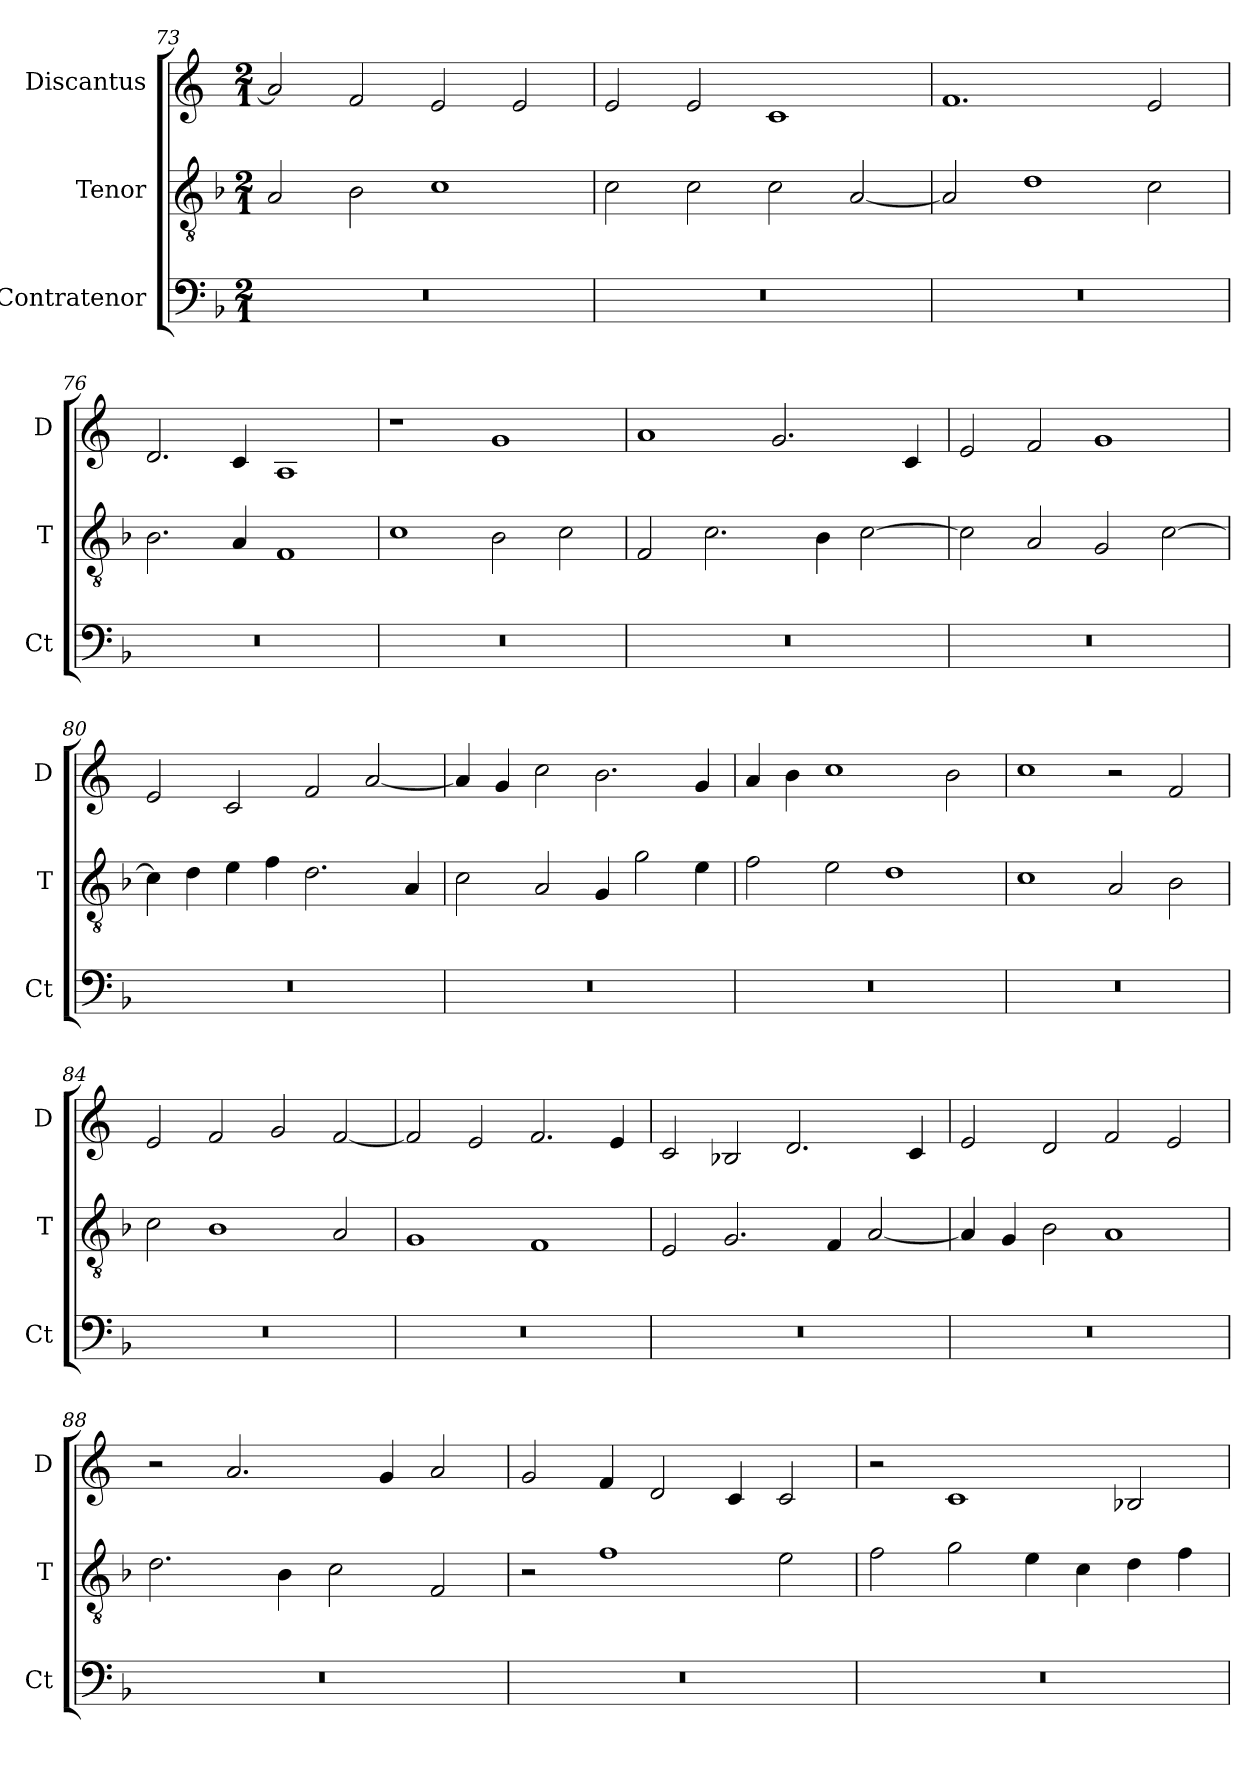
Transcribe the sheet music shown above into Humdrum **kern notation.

**kern	**kern	**kern
*part3	*part2	*part1
*staff3	*staff2	*staff1
*I"Contratenor	*I"Tenor	*I"Discantus
*I'Ct	*I'T	*I'D
*clefF4	*clefGv2	*clefG2
*k[b-]	*k[b-]	*k[]
*M2/1	*M2/1	*M2/1
=73	=73	=73
0r	2A/	2a/]
.	2B-\	2f/
.	1c	2e/
.	.	2e/
=74	=74	=74
0r	2c\	2e/
.	2c\	2e/
.	2c\	1c
.	[2A/	.
=75	=75	=75
0r	2A/]	1.f
.	1d	.
.	2c\	2e/
=76	=76	=76
0r	2.B-\	2.d/
.	4A/	4c/
.	1F	1A
=77	=77	=77
0r	1c	1r
.	2B-\	1g
.	2c\	.
=78	=78	=78
0r	2F/	1a
.	2.c\	.
.	.	2.g/
.	4B-\	.
.	[2c\	.
.	.	4c/
=79	=79	=79
0r	2c\]	2e/
.	2A/	2f/
.	2G/	1g
.	[2c\	.
=80	=80	=80
0r	4c\]	2e/
.	4d\	.
.	4e\	2c/
.	4f\	.
.	2.d\	2f/
.	.	[2a/
.	4A/	.
=81	=81	=81
0r	2c\	4a/]
.	.	4g/
.	2A/	2cc\
.	4G/	2.b\
.	2g\	.
.	4e\	4g/
=82	=82	=82
0r	2f\	4a/
.	.	4b\
.	2e\	1cc
.	1d	.
.	.	2b\
=83	=83	=83
0r	1c	1cc
.	2A/	2r
.	2B-\	2f/
=84	=84	=84
0r	2c\	2e/
.	1B-	2f/
.	.	2g/
.	2A/	[2f/
=85	=85	=85
0r	1G	2f/]
.	.	2e/
.	1F	2.f/
.	.	4e/
=86	=86	=86
0r	2E/	2c/
.	2.G/	2B-X/
.	.	2.d/
.	4F/	.
.	[2A/	.
.	.	4c/
=87	=87	=87
0r	4A/]	2e/
.	4G/	.
.	2B-\	2d/
.	1A	2f/
.	.	2e/
=88	=88	=88
0r	2.d\	2r
.	.	2.a/
.	4B-\	.
.	2c\	.
.	.	4g/
.	2F/	2a/
=89	=89	=89
0r	2r	2g/
.	1f	4f/
.	.	2d/
.	.	4c/
.	2e\	2c/
=90	=90	=90
0r	2f\	2r
.	2g\	1c
.	4e\	.
.	4c\	.
.	4d\	2B-X/
.	4f\	.
=	=	=
*-	*-	*-
